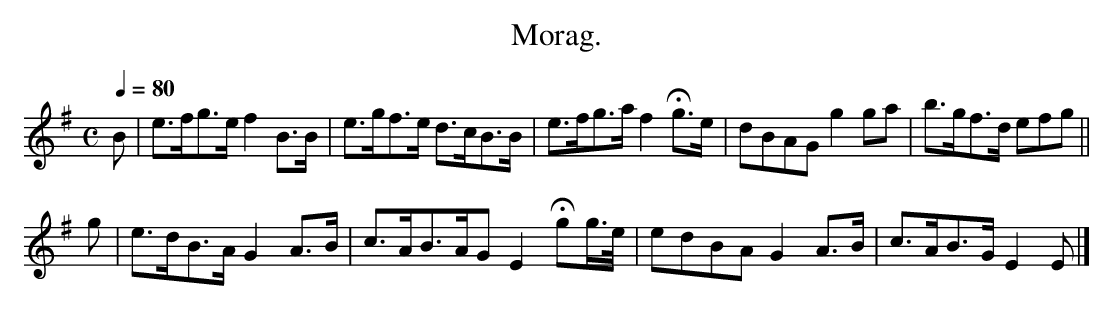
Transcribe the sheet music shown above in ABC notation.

X:1
T:Morag.
M:C
L:1/8
Q:1/4=80
K:E Minor
B|e>fg>e f2B>B|e>gf>e  d>cB>B   |e>fg>a f2 Hg>e|dBAG  g2ga|b>gf>d efg||
g|e>dB>A G2A>B|c>AB>AG E2Hgg/>e/|edBA  G2  A>B|c>AB>G E2 E|]
